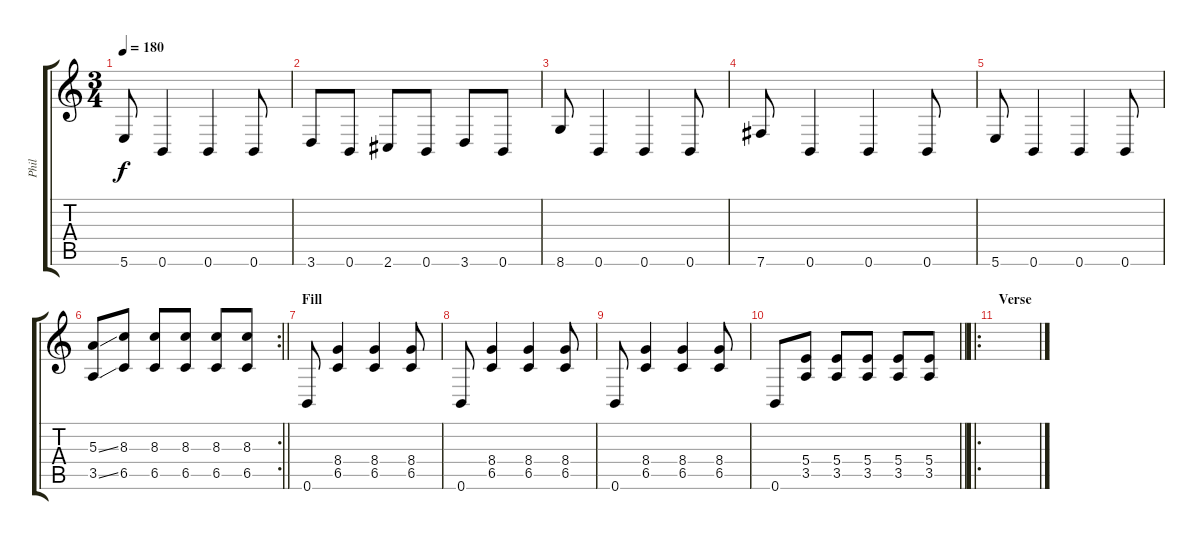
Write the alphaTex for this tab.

\track ("Phil" "Phil") {instrument distortionguitar}
\staff {score tabs}
\tuning (Db4 Ab3 E3 B2 Gb2 B1) {hide}
\ts (3 4)
\tempo 180
\clef g2
\ks c
5.6.8{dy f} 0.6.4 0.6.4 0.6.8 |
3.6.8 0.6.8 2.6.8 0.6.8 3.6.8 0.6.8 |
8.6.8 0.6.4 0.6.4 0.6.8 |
7.6.8 0.6.4 0.6.4 0.6.8 |
5.6.8 0.6.4 0.6.4 0.6.8 |
\rc 2
\barLineRight lightlight
(5.3{ss} 3.5{ss}).8 (8.3 6.5).8 (8.3 6.5).8 (8.3 6.5).8 (8.3 6.5).8 (8.3 6.5).8 |
\section ("" "Fill")
0.6.8 (8.4 6.5).4 (8.4 6.5).4 (8.4 6.5).8 |
0.6.8 (8.4 6.5).4 (8.4 6.5).4 (8.4 6.5).8 |
0.6.8 (8.4 6.5).4 (8.4 6.5).4 (8.4 6.5).8 |
\barLineRight lightlight
0.6.8 (5.4 3.5).8 (5.4 3.5).8 (5.4 3.5).8 (5.4 3.5).8 (5.4 3.5).8 |
\ro
\section ("" "Verse")
